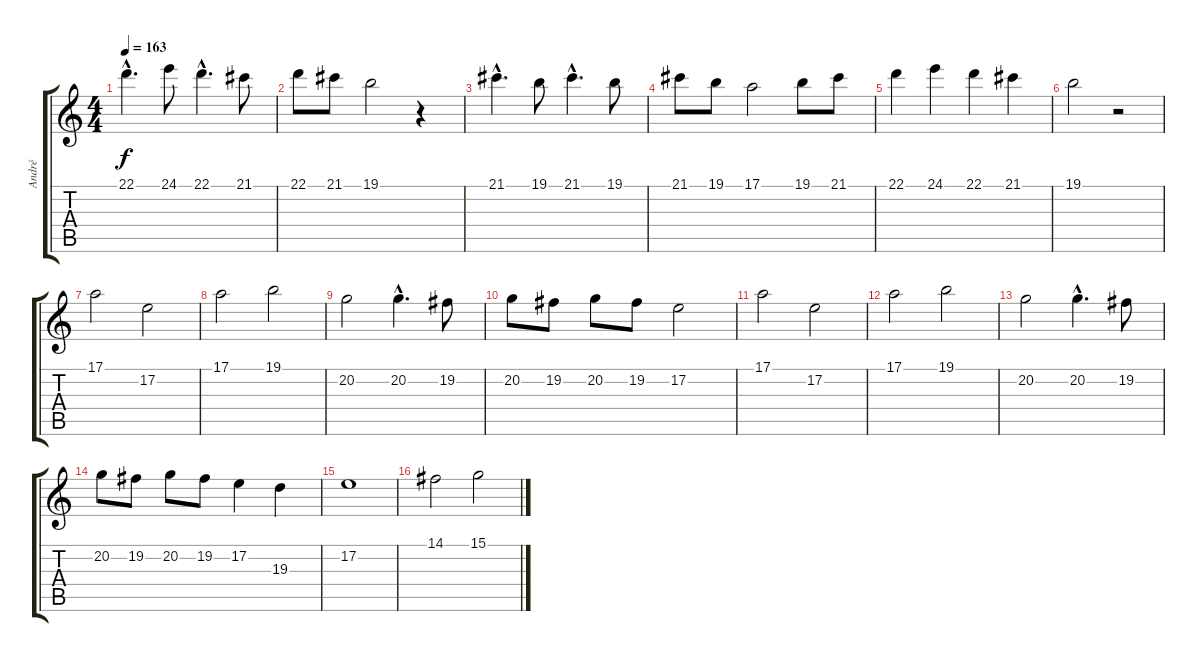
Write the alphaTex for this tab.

\track ("André" "André") {instrument lead6voice}
\staff {score tabs}
\tuning (E4 B3 G3 D3 A2 E2) {hide}
\ts (4 4)
\tempo 163
\clef g2
\ks c
22.1{hac}.4{d dy f} 24.1.8 22.1{hac}.4{d} 21.1.8 |
22.1.8 21.1.8 19.1.2 r.4 |
21.1{hac}.4{d} 19.1.8 21.1{hac}.4{d} 19.1.8 |
21.1.8 19.1.8 17.1.2 19.1.8 21.1.8 |
22.1.4 24.1.4 22.1.4 21.1.4 |
19.1.2 r.2 |
17.1.2 17.2.2 |
17.1.2 19.1.2 |
20.2.2 20.2{hac}.4{d} 19.2.8 |
20.2.8 19.2.8 20.2.8 19.2.8 17.2.2 |
17.1.2 17.2.2 |
17.1.2 19.1.2 |
20.2.2 20.2{hac}.4{d} 19.2.8 |
20.2.8 19.2.8 20.2.8 19.2.8 17.2.4 19.3.4 |
17.2.1 |
14.1.2 15.1.2
